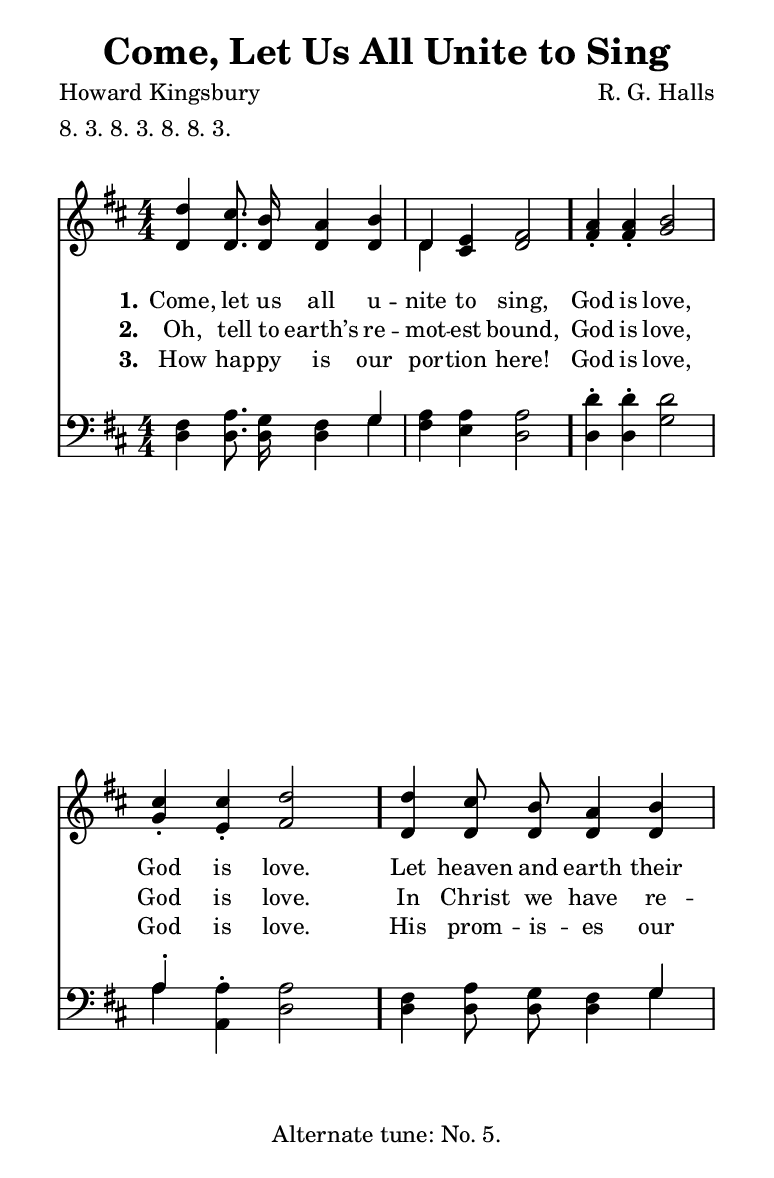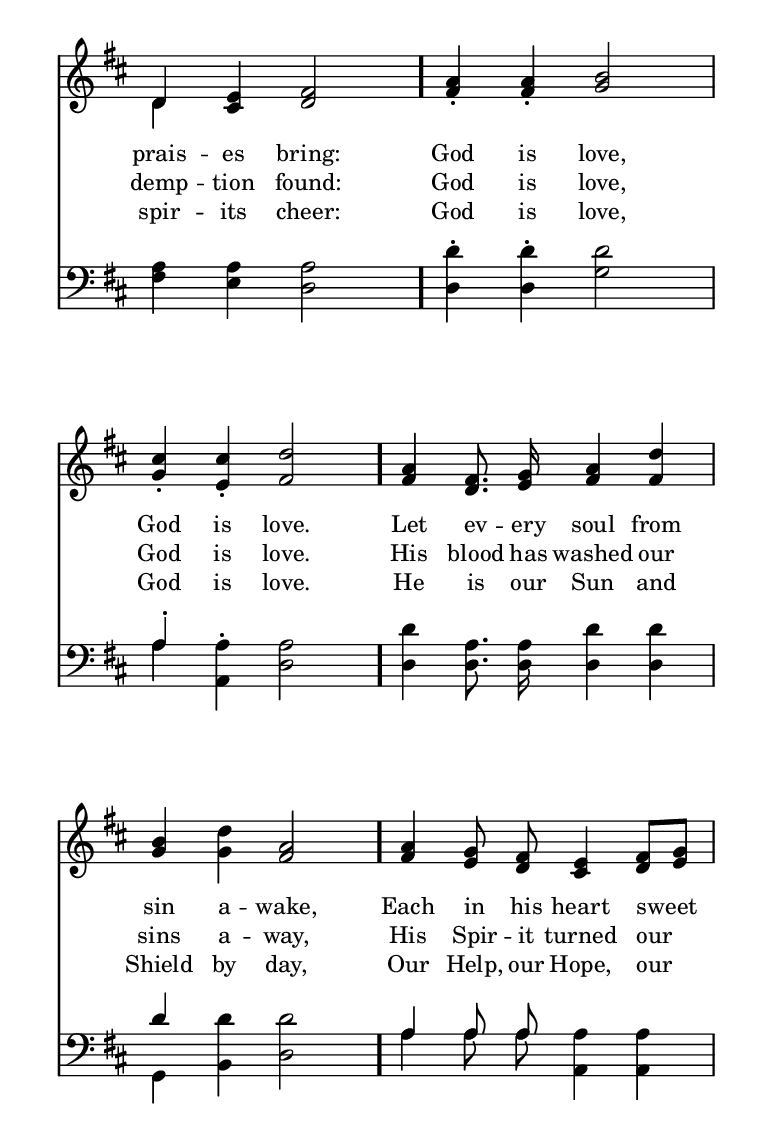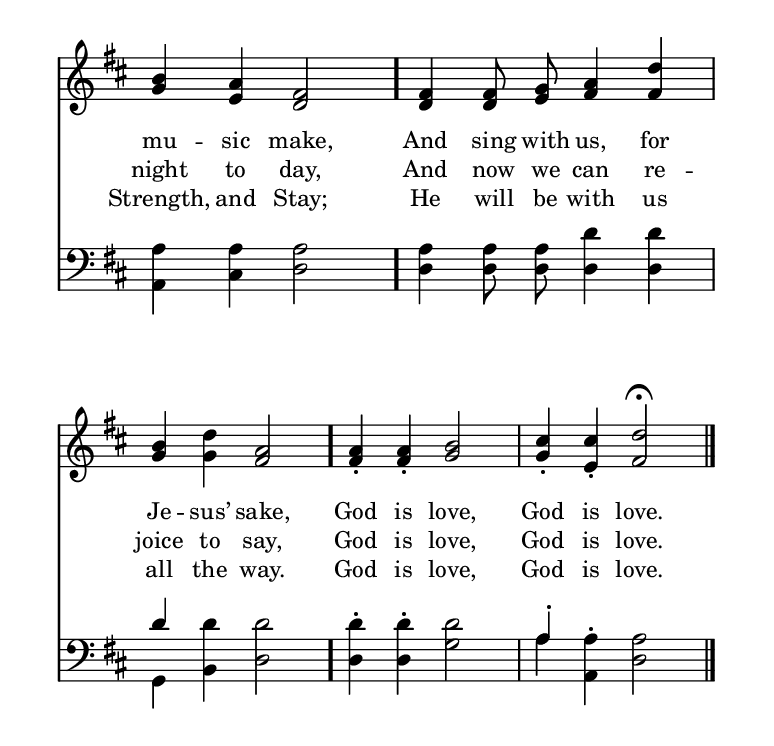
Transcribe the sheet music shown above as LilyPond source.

\include "common/global.ily"
\paper {
  \include "common/paper.ily"
  oddFooterMarkup = \markup { \fill-line { \on-the-fly \first-page "Alternate tune: No. 5." } }
}

\header{
  %gospel
  hymnnumber = "71"
  title = "Come, Let Us All Unite to Sing"
  tunename = "Christ for Me"
  meter = "8. 3. 8. 3. 8. 8. 3."
  poet = "Howard Kingsbury"
  composer = "R. G. Halls"
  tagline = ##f
}

% for fermata in MIDI
ta = { \tempo 4=90 }
tb = { \tempo 4=45 }

patternAA = { \ta c4 c8. c16 c4 c4      | c4 c4 c2 }
patternAB = { \ta c4 c8  c8  c4 c4      | c4 c4 c2 }
patternAC = { \ta c4 c8  c8  c4 c8[ c8] | c4 c4 c2 }

patternBA = { \ta c4 c4 c2 | c4 c4 c2 }
patternBB = { \ta c4 c4 c2 | c4 c4 \tb c2 \ta }

global = {
  \include "common/overrides.ily"
  \override Staff.TimeSignature.style = #'numbered
  \time 4/4
  \override Score.MetronomeMark.transparent = ##t % hide all fermata changes too
  \ta
  \key d \major
  \autoBeamOff
}

notesSoprano = {
\global
\relative c'' {

  \changePitch \patternAA { d cis b a b | d, e fis }
  \changePitch \patternBA { a a b | cis cis d }
  \changePitch \patternAB { d cis b a b | d, e fis }
  \changePitch \patternBA { a a b | cis cis d }

  \changePitch \patternAA { a fis g a d | b d a }
  \changePitch \patternAC { a g fis e fis g | b a fis }
  \changePitch \patternAB { fis fis g a d | b d a }
  \changePitch \patternBA { a a b | cis cis d \fermata }

  \bar "|."

}
}

notesAlto = {
\global
\relative e' {

  \changePitch \patternAA { d d d d d | d cis d }
  \changePitch \patternBA { fis_. fis_. g | g_. e_. fis }
  \changePitch \patternAB { d d d d d | d cis d }
  \changePitch \patternBA { fis_. fis_. g | g_. e_. fis }

  \changePitch \patternAA { fis d e fis fis | g g fis }
  \changePitch \patternAC { fis e d cis d e | g e d }
  \changePitch \patternAB { d d e fis fis | g g fis }
  \changePitch \patternBA { fis_. fis_. g | g_. e_. fis }

}
}

notesTenor = {
\global
\relative a {

  \changePitch \patternAA { fis a g fis g | a a a }
  \changePitch \patternBA { d^. d^. d | a^. a^. a }
  \changePitch \patternAB { fis a g fis g | a a a }
  \changePitch \patternBA { d^. d^. d | a^. a^. a }

  \changePitch \patternAA { d a a d d | d d d }
  \changePitch \patternAB { a a a a a | a a a }
  \changePitch \patternAB { a a a d d | d d d }
  \changePitch \patternBA { d^. d^. d | a^. a^. a }

}
}

notesBass = {
\global
\relative f {

  \changePitch \patternAA { d d d d g | fis e d }
  \changePitch \patternBA { d d g | a a, d }
  \changePitch \patternAB { d d d d g | fis e d }
  \changePitch \patternBA { d d g | a a, d }

  \changePitch \patternAA { d d d d d | g, b d }
  \changePitch \patternAB { a' a a a, a | a cis d }
  \changePitch \patternAB { d d d d d | g, b d }
  \changePitch \patternBA { d d g | a a, d }

}
}

wordsA = \lyricmode {
\set stanza = "1."

Come, let us all u -- nite to sing, \bar "."
God is love, God is love. \bar "." \eogbreak
Let heaven and earth their prais -- es bring: \bar "."
God is love, God is love. \bar "." \eogbreak
Let ev -- ery soul from sin a -- wake, \bar "."
Each in his heart sweet mu -- sic make, \bar "."
And sing with us, for Je -- sus’ sake, \bar "."
God is love, God is love. \bar "."

}

wordsB = \lyricmode {
\set stanza = "2."

Oh, tell to earth’s re -- mot -- est bound,
God is love, God is love.
In Christ we have re -- demp -- tion found:
God is love, God is love.
His blood has washed our sins a -- way,
His Spir -- it turned our night to day,
And now we can re -- joice to say,
God is love, God is love.

}

wordsC = \lyricmode {
\set stanza = "3."

How hap -- py is our por -- tion here!
God is love, God is love.
His prom -- is -- es our spir -- its cheer:
God is love, God is love.
He is our Sun and Shield by day,
Our Help, our Hope, our Strength, and Stay;
He will be with us all the way.
God is love, God is love.

}

\score {
  \context ChoirStaff <<
    \context Staff = upper <<
      \set Staff.autoBeaming = ##f
      \set ChoirStaff.systemStartDelimiter = #'SystemStartBar
      \set ChoirStaff.printPartCombineTexts = ##f
      \partcombine #'(2 . 9) \notesSoprano \notesAlto
      \context NullVoice = sopranos { \voiceOne << \notesSoprano >> }
      \context Lyrics = one   \lyricsto sopranos \wordsA
      \context Lyrics = two   \lyricsto sopranos \wordsB
      \context Lyrics = three \lyricsto sopranos \wordsC
    >>
    \context Staff = men <<
      \set Staff.autoBeaming = ##f
      \clef bass
      \set ChoirStaff.printPartCombineTexts = ##f
      \partcombine #'(2 . 9) \notesTenor \notesBass
    >>
  >>
  \layout {
    \include "common/layout.ily"
  }
  \midi{
    \include "common/midi.ily"
  }
}

\version "2.19.49"  % necessary for upgrading to future LilyPond versions.

% vi:set et ts=2 sw=2 ai nocindent syntax=lilypond:
